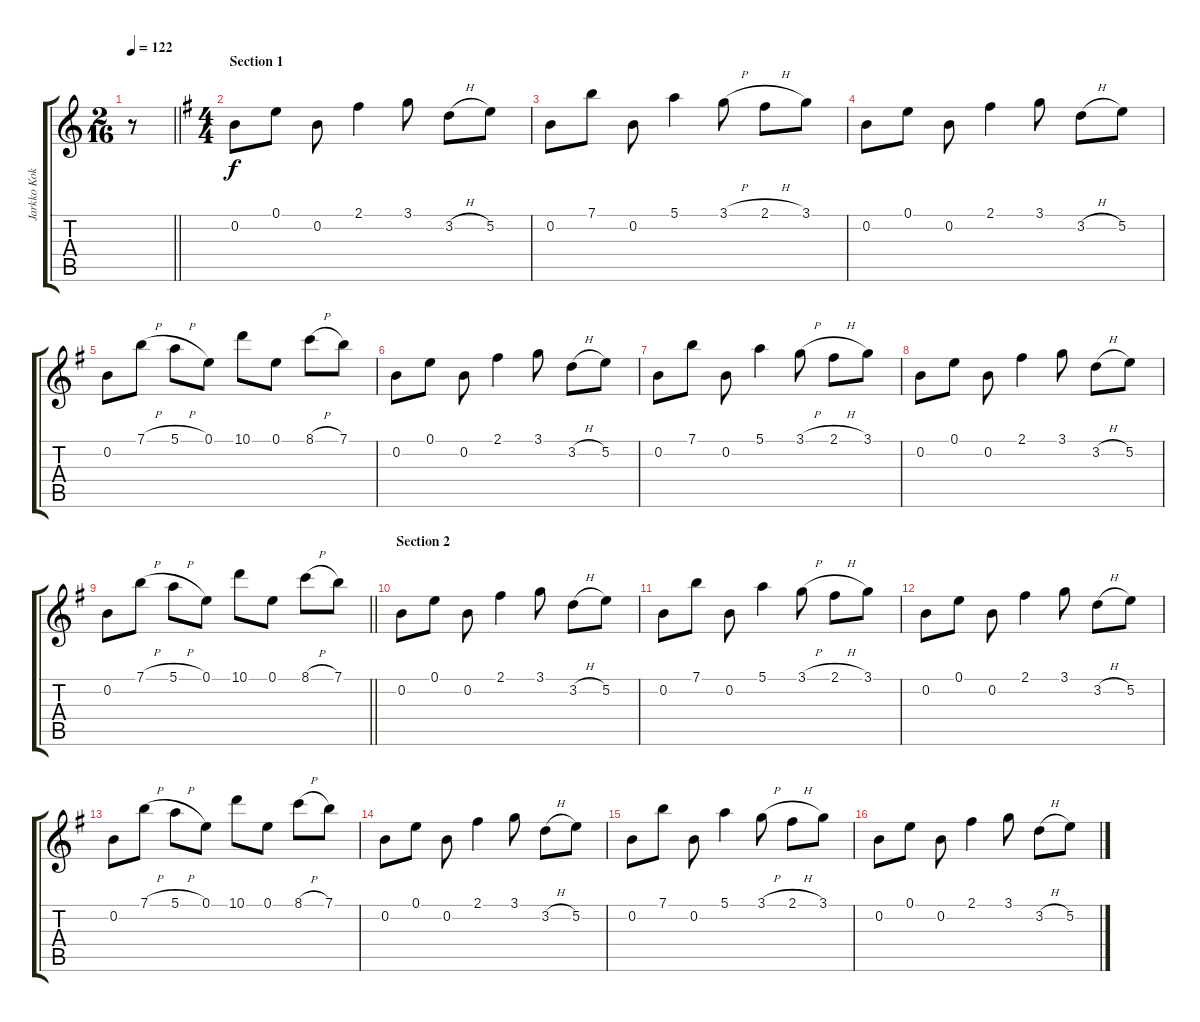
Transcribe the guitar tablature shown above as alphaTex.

\track ("Jarkko Kokko (lead guitar)" "Jarkko Kok") {instrument distortionguitar}
\staff {score tabs}
\tuning (E4 B3 G3 D3 A2 E2) {hide}
\ts (2 16)
\tempo 122
\clef g2
\barLineRight lightlight
\ks c
r.8{dy f instrument distortionguitar} |
\ts (4 4)
\section ("" "Section 1")
\ks eminor
0.2.8 0.1.8 0.2.8 2.1.4 3.1.8 3.2{h}.8 5.2.8 |
0.2.8 7.1.8 0.2.8 5.1.4 3.1{h}.8 2.1{h}.8 3.1.8 |
0.2.8 0.1.8 0.2.8 2.1.4 3.1.8 3.2{h}.8 5.2.8 |
0.2.8 7.1{h}.8 5.1{h}.8 0.1.8 10.1.8 0.1.8 8.1{h}.8 7.1.8 |
0.2.8 0.1.8 0.2.8 2.1.4 3.1.8 3.2{h}.8 5.2.8 |
0.2.8 7.1.8 0.2.8 5.1.4 3.1{h}.8 2.1{h}.8 3.1.8 |
0.2.8 0.1.8 0.2.8 2.1.4 3.1.8 3.2{h}.8 5.2.8 |
\barLineRight lightlight
0.2.8 7.1{h}.8 5.1{h}.8 0.1.8 10.1.8 0.1.8 8.1{h}.8 7.1.8 |
\section ("" "Section 2")
0.2.8 0.1.8 0.2.8 2.1.4 3.1.8 3.2{h}.8 5.2.8 |
0.2.8 7.1.8 0.2.8 5.1.4 3.1{h}.8 2.1{h}.8 3.1.8 |
0.2.8 0.1.8 0.2.8 2.1.4 3.1.8 3.2{h}.8 5.2.8 |
0.2.8 7.1{h}.8 5.1{h}.8 0.1.8 10.1.8 0.1.8 8.1{h}.8 7.1.8 |
0.2.8 0.1.8 0.2.8 2.1.4 3.1.8 3.2{h}.8 5.2.8 |
0.2.8 7.1.8 0.2.8 5.1.4 3.1{h}.8 2.1{h}.8 3.1.8 |
0.2.8 0.1.8 0.2.8 2.1.4 3.1.8 3.2{h}.8 5.2.8
